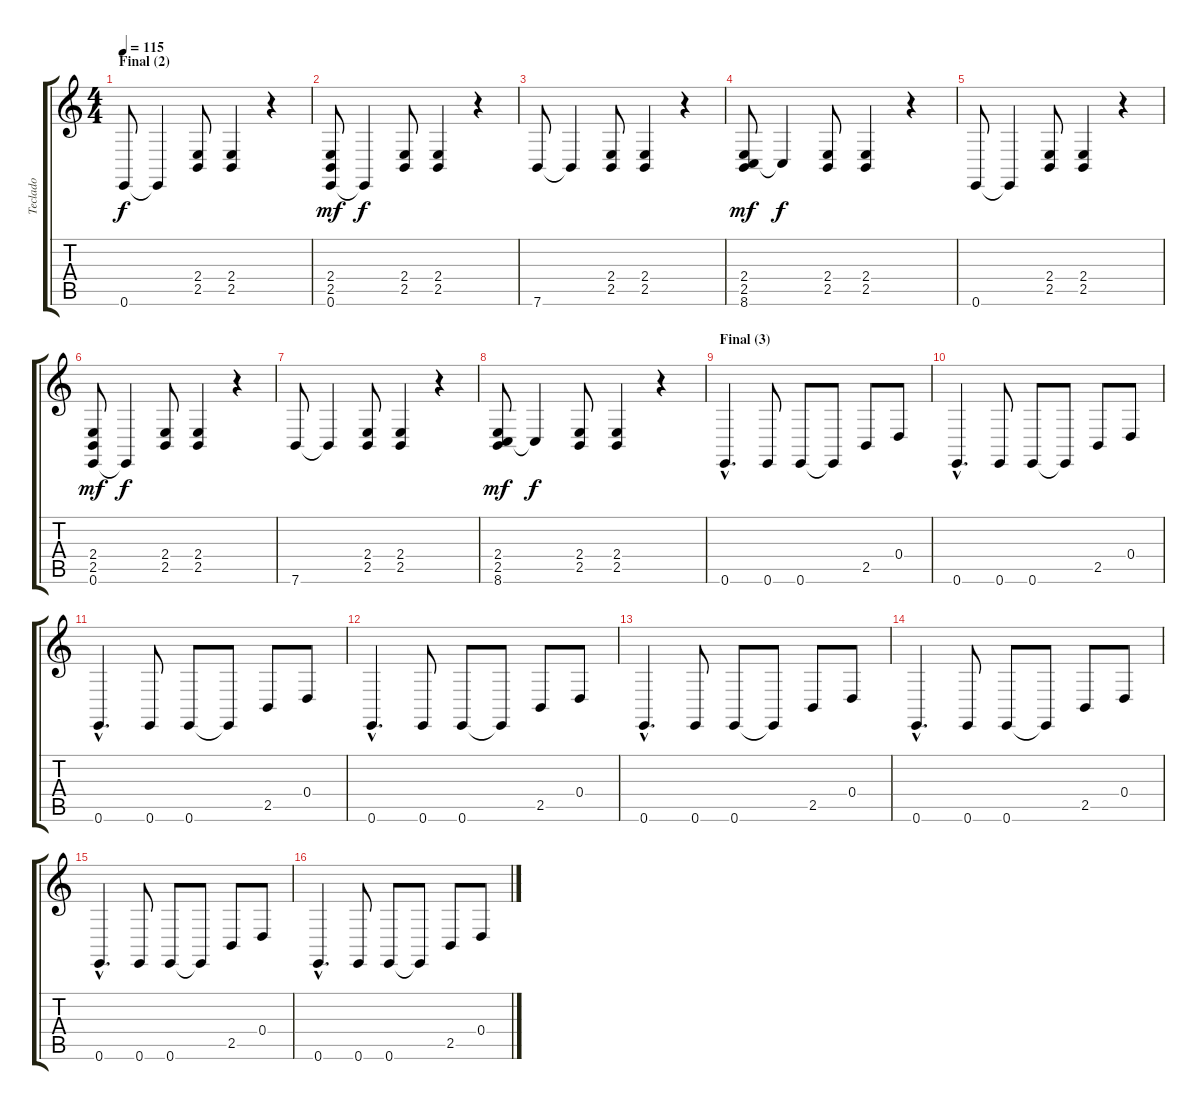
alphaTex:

\track ("Teclado" "Teclado") {instrument rockorgan}
\staff {score tabs}
\tuning (E4 B3 G3 D3 A2 E2) {hide}
\ts (4 4)
\section ("" "Final (2)")
\tempo 115
\clef g2
\ks c
0.6.8{dy f} 0.6{t}.4 (2.4 2.5).8 (2.4 2.5).4 r.4 |
(2.4 2.5 0.6).8{dy mf} 0.6{t}.4{dy f} (2.4 2.5).8 (2.4 2.5).4 r.4 |
7.6.8 7.6{t}.4 (2.4 2.5).8 (2.4 2.5).4 r.4 |
(2.4 2.5 8.6).8{dy mf} 8.6{t}.4{dy f} (2.4 2.5).8 (2.4 2.5).4 r.4 |
0.6.8 0.6{t}.4 (2.4 2.5).8 (2.4 2.5).4 r.4 |
(2.4 2.5 0.6).8{dy mf} 0.6{t}.4{dy f} (2.4 2.5).8 (2.4 2.5).4 r.4 |
7.6.8 7.6{t}.4 (2.4 2.5).8 (2.4 2.5).4 r.4 |
(2.4 2.5 8.6).8{dy mf} 8.6{t}.4{dy f} (2.4 2.5).8 (2.4 2.5).4 r.4 |
\section ("" "Final (3)")
0.6{hac}.4{d volume 9 instrument acousticgrandpiano} 0.6.8 0.6.8 0.6{t}.8 2.5.8 0.4.8 |
0.6{hac}.4{d} 0.6.8 0.6.8 0.6{t}.8 2.5.8 0.4.8 |
0.6{hac}.4{d} 0.6.8 0.6.8 0.6{t}.8 2.5.8 0.4.8 |
0.6{hac}.4{d} 0.6.8 0.6.8 0.6{t}.8 2.5.8 0.4.8 |
0.6{hac}.4{d} 0.6.8 0.6.8 0.6{t}.8 2.5.8 0.4.8 |
0.6{hac}.4{d} 0.6.8 0.6.8 0.6{t}.8 2.5.8 0.4.8 |
0.6{hac}.4{d} 0.6.8 0.6.8 0.6{t}.8 2.5.8 0.4.8 |
0.6{hac}.4{d} 0.6.8 0.6.8 0.6{t}.8 2.5.8 0.4.8
